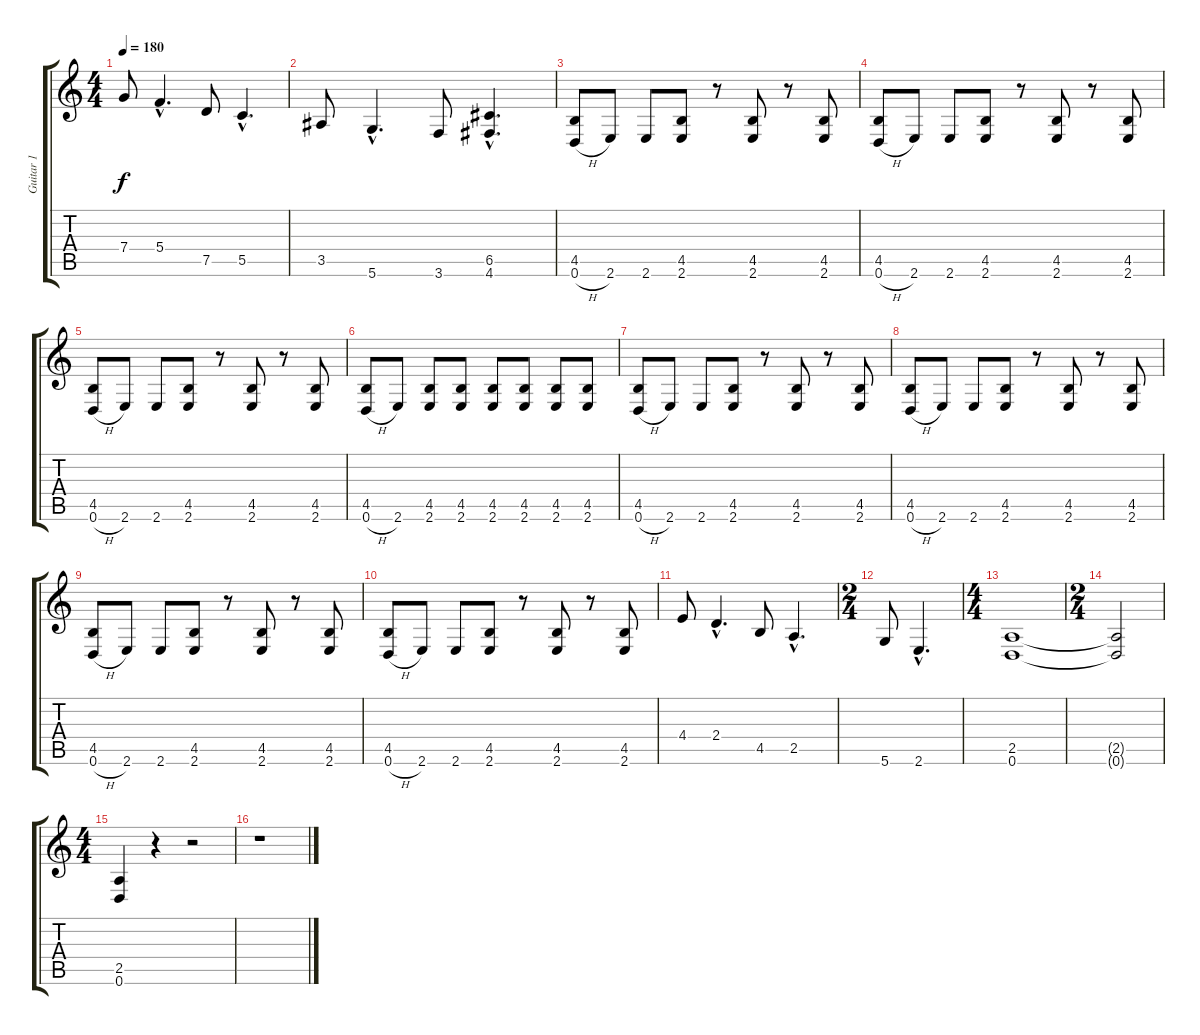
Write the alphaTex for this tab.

\track ("Guitar 1" "Guitar 1") {instrument distortionguitar}
\staff {score tabs}
\tuning (D4 A3 F3 C3 G2 D2) {hide}
\ts (4 4)
\tempo 180
\clef g2
\ks c
7.4.8{dy f} 5.4{hac}.4{d} 7.5.8 5.5{hac}.4{d} |
3.5.8 5.6{hac}.4{d} 3.6.8 (6.5{hac} 4.6{hac}).4{d} |
(4.5 0.6{h}).8 2.6.8 2.6.8 (4.5 2.6).8 r.8 (4.5 2.6).8 r.8 (4.5 2.6).8 |
(4.5 0.6{h}).8 2.6.8 2.6.8 (4.5 2.6).8 r.8 (4.5 2.6).8 r.8 (4.5 2.6).8 |
(4.5 0.6{h}).8 2.6.8 2.6.8 (4.5 2.6).8 r.8 (4.5 2.6).8 r.8 (4.5 2.6).8 |
(4.5 0.6{h}).8 2.6.8 (4.5 2.6).8 (4.5 2.6).8 (4.5 2.6).8 (4.5 2.6).8 (4.5 2.6).8 (4.5 2.6).8 |
(4.5 0.6{h}).8 2.6.8 2.6.8 (4.5 2.6).8 r.8 (4.5 2.6).8 r.8 (4.5 2.6).8 |
(4.5 0.6{h}).8 2.6.8 2.6.8 (4.5 2.6).8 r.8 (4.5 2.6).8 r.8 (4.5 2.6).8 |
(4.5 0.6{h}).8 2.6.8 2.6.8 (4.5 2.6).8 r.8 (4.5 2.6).8 r.8 (4.5 2.6).8 |
(4.5 0.6{h}).8 2.6.8 2.6.8 (4.5 2.6).8 r.8 (4.5 2.6).8 r.8 (4.5 2.6).8 |
4.4.8 2.4{hac}.4{d} 4.5.8 2.5{hac}.4{d} |
\ts (2 4)
5.6.8 2.6{hac}.4{d} |
\ts (4 4)
(2.5 0.6).1 |
\ts (2 4)
(2.5{t} 0.6{t}).2 |
\ts (4 4)
(2.5 0.6).4 r.4 r.2 |
r.1
